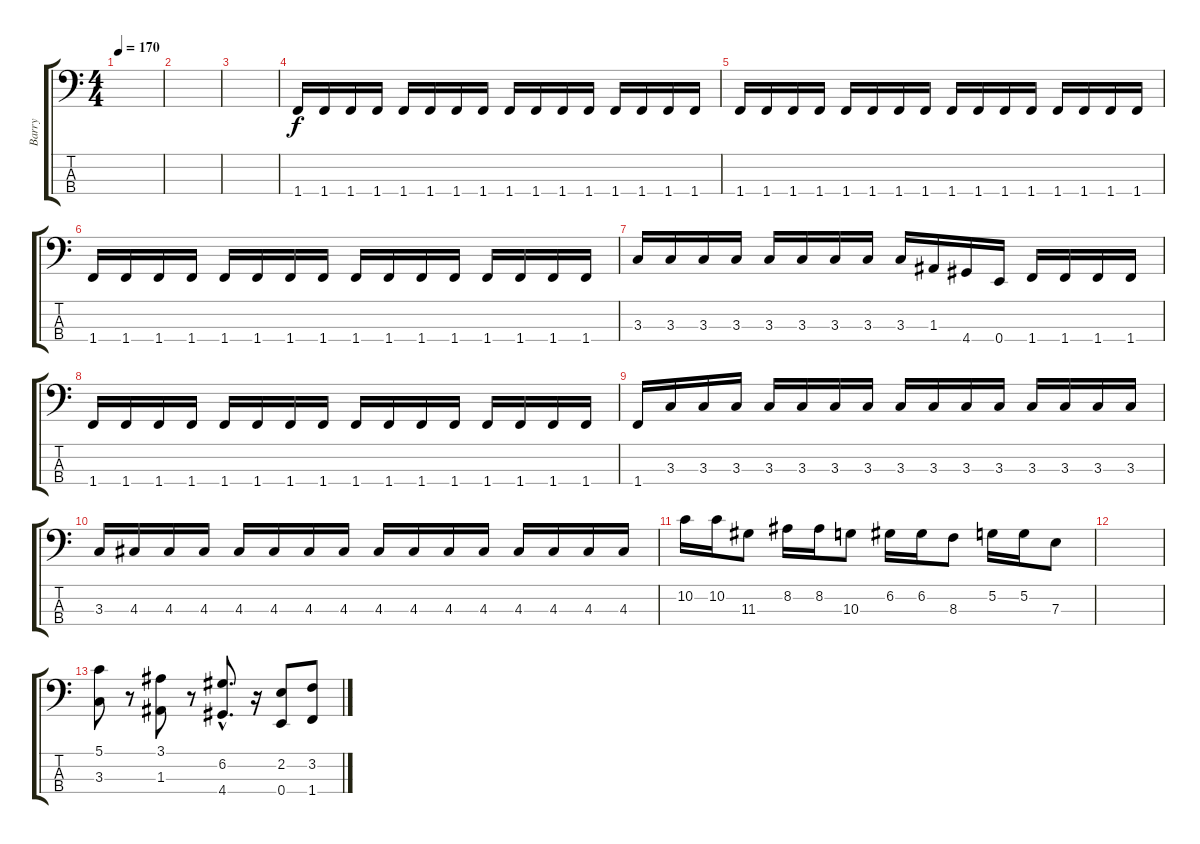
\track ("Barry" "Barry") {instrument electricbasspick}
\staff {score tabs}
\tuning (G2 D2 A1 E1) {hide}
\ts (4 4)
\tempo 170
\clef f4
\ks c
|
|
|
1.4.16 1.4.16 1.4.16 1.4.16 1.4.16 1.4.16 1.4.16 1.4.16 1.4.16 1.4.16 1.4.16 1.4.16 1.4.16 1.4.16 1.4.16 1.4.16 |
1.4.16 1.4.16 1.4.16 1.4.16 1.4.16 1.4.16 1.4.16 1.4.16 1.4.16 1.4.16 1.4.16 1.4.16 1.4.16 1.4.16 1.4.16 1.4.16 |
1.4.16 1.4.16 1.4.16 1.4.16 1.4.16 1.4.16 1.4.16 1.4.16 1.4.16 1.4.16 1.4.16 1.4.16 1.4.16 1.4.16 1.4.16 1.4.16 |
3.3.16 3.3.16 3.3.16 3.3.16 3.3.16 3.3.16 3.3.16 3.3.16 3.3.16 1.3.16 4.4.16 0.4.16 1.4.16 1.4.16 1.4.16 1.4.16 |
1.4.16 1.4.16 1.4.16 1.4.16 1.4.16 1.4.16 1.4.16 1.4.16 1.4.16 1.4.16 1.4.16 1.4.16 1.4.16 1.4.16 1.4.16 1.4.16 |
1.4.16 3.3.16 3.3.16 3.3.16 3.3.16 3.3.16 3.3.16 3.3.16 3.3.16 3.3.16 3.3.16 3.3.16 3.3.16 3.3.16 3.3.16 3.3.16 |
3.3.16 4.3.16 4.3.16 4.3.16 4.3.16 4.3.16 4.3.16 4.3.16 4.3.16 4.3.16 4.3.16 4.3.16 4.3.16 4.3.16 4.3.16 4.3.16 |
10.2.16 10.2.16 11.3.8 8.2.16 8.2.16 10.3.8 6.2.16 6.2.16 8.3.8 5.2.16 5.2.16 7.3.8 |
|
(5.1 3.3).8 r.8 (3.1 1.3).8 r.8 (6.2{hac} 4.4{hac}).8{d} r.16 (2.2 0.4).8 (3.2 1.4).8
